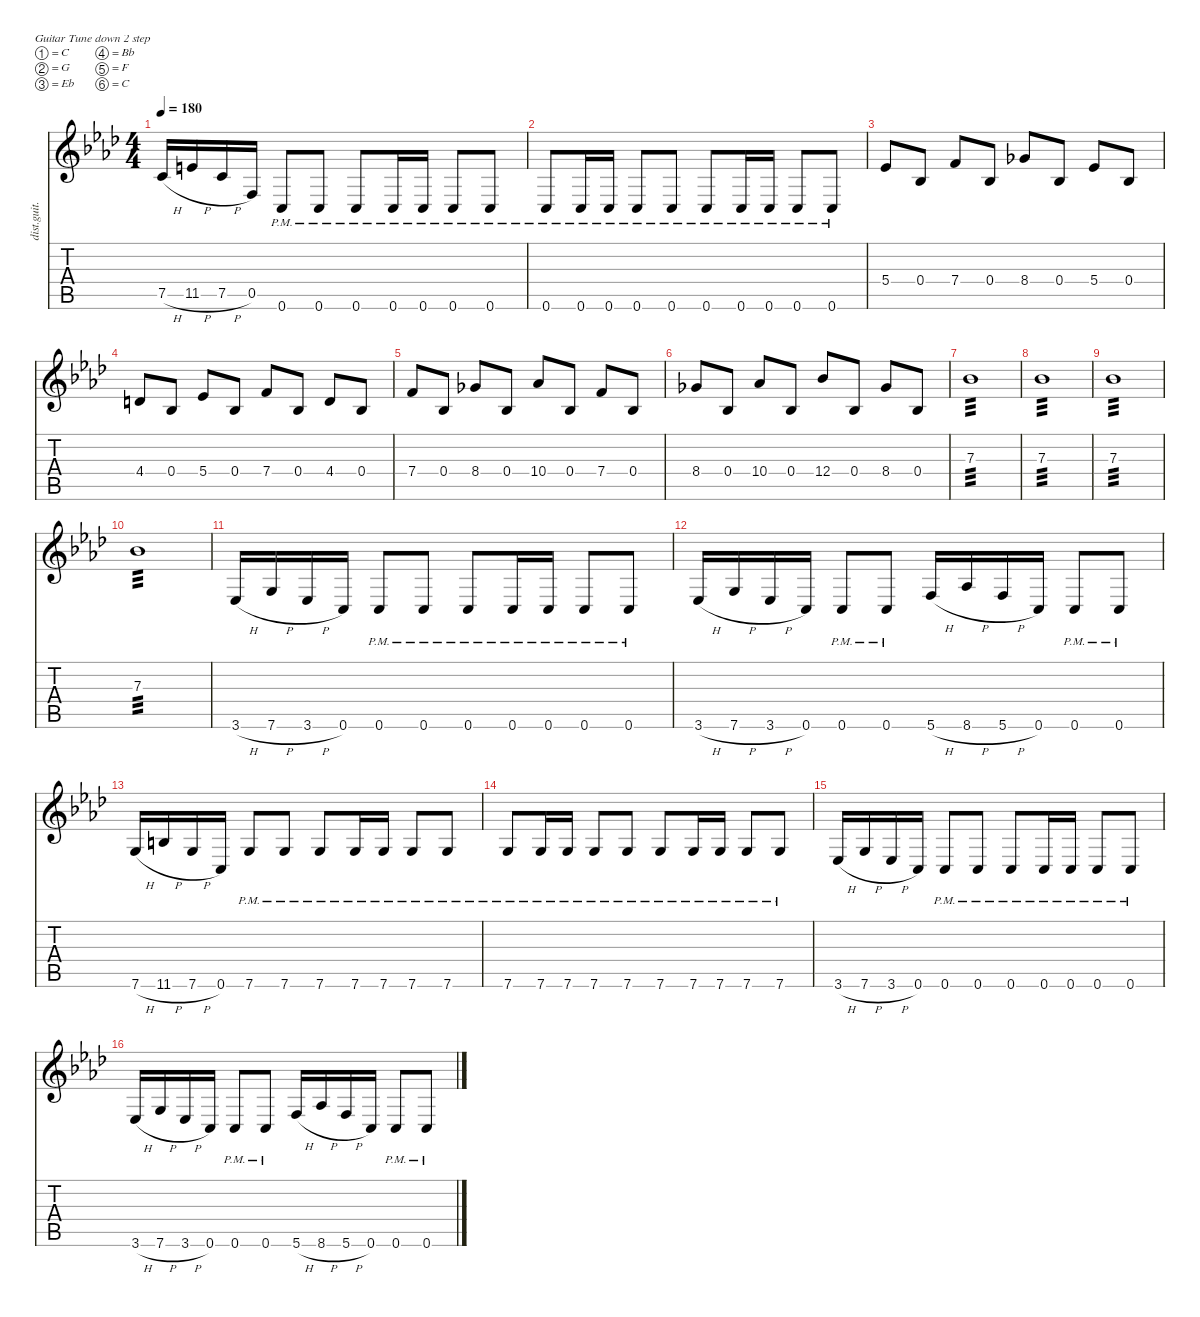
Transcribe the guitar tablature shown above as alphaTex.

\defaultSystemsLayout 4
\hideDynamics
\bracketExtendMode nobrackets
\track ("Rob" "dist.guit.") {instrument distortionguitar}
\staff {score tabs}
\tuning (C4 G3 Eb3 Bb2 F2 C2)
\ts (4 4)
\tempo 180
\clef g2
\ks fminor
7.5{h acc forcenatural}.16{dy f beam Up} 11.5{h acc forcenatural}.16{beam Up} 7.5{h acc forcenatural}.16{beam Up} 0.5{acc forcenatural}.16{beam Up} 0.6{pm acc forcenatural}.8{beam Up} 0.6{pm acc forcenatural}.8{beam Up} 0.6{pm acc forcenatural}.8{beam Up} 0.6{pm acc forcenatural}.16{beam Up} 0.6{pm acc forcenatural}.16{beam Up} 0.6{pm acc forcenatural}.8{beam Up} 0.6{pm acc forcenatural}.8{beam Up} |
0.6{pm acc forcenatural}.8{beam Up} 0.6{pm acc forcenatural}.16{beam Up} 0.6{pm acc forcenatural}.16{beam Up} 0.6{pm acc forcenatural}.8{beam Up} 0.6{pm acc forcenatural}.8{beam Up} 0.6{pm acc forcenatural}.8{beam Up} 0.6{pm acc forcenatural}.16{beam Up} 0.6{pm acc forcenatural}.16{beam Up} 0.6{pm acc forcenatural}.8{beam Up} 0.6{pm acc forcenatural}.8{beam Up} |
5.4{acc b}.8{beam Up} 0.4{acc b}.8{beam Up} 7.4{acc forcenatural}.8{beam Up} 0.4{acc b}.8{beam Up} 8.4{acc b}.8{beam Up} 0.4{acc b}.8{beam Up} 5.4{acc b}.8{beam Up} 0.4{acc b}.8{beam Up} |
4.4{acc forcenatural}.8{beam Up} 0.4{acc b}.8{beam Up} 5.4{acc b}.8{beam Up} 0.4{acc b}.8{beam Up} 7.4{acc forcenatural}.8{beam Up} 0.4{acc b}.8{beam Up} 4.4{acc forcenatural}.8{beam Up} 0.4{acc b}.8{beam Up} |
7.4{acc forcenatural}.8{beam Up} 0.4{acc b}.8{beam Up} 8.4{acc b}.8{beam Up} 0.4{acc b}.8{beam Up} 10.4{acc b}.8{beam Up} 0.4{acc b}.8{beam Up} 7.4{acc forcenatural}.8{beam Up} 0.4{acc b}.8{beam Up} |
8.4{acc b}.8{beam Up} 0.4{acc b}.8{beam Up} 10.4{acc b}.8{beam Up} 0.4{acc b}.8{beam Up} 12.4{acc b}.8{beam Up} 0.4{acc b}.8{beam Up} 8.4{acc b}.8{beam Up} 0.4{acc b}.8{beam Up} |
7.3{acc b}.1{tp 3 beam Down} |
7.3{acc b}.1{tp 3 beam Down} |
7.3{acc b}.1{tp 3 beam Down} |
7.3{acc b}.1{tp 3 beam Down} |
3.6{h acc b}.16{beam Up} 7.6{h acc forcenatural}.16{beam Up} 3.6{h acc b}.16{beam Up} 0.6{acc forcenatural}.16{beam Up} 0.6{pm acc forcenatural}.8{beam Up} 0.6{pm acc forcenatural}.8{beam Up} 0.6{pm acc forcenatural}.8{beam Up} 0.6{pm acc forcenatural}.16{beam Up} 0.6{pm acc forcenatural}.16{beam Up} 0.6{pm acc forcenatural}.8{beam Up} 0.6{pm acc forcenatural}.8{beam Up} |
3.6{h acc b}.16{beam Up} 7.6{h acc forcenatural}.16{beam Up} 3.6{h acc b}.16{beam Up} 0.6{acc forcenatural}.16{beam Up} 0.6{pm acc forcenatural}.8{beam Up} 0.6{pm acc forcenatural}.8{beam Up} 5.6{h acc forcenatural}.16{beam Up} 8.6{h acc b}.16{beam Up} 5.6{h acc forcenatural}.16{beam Up} 0.6{acc forcenatural}.16{beam Up} 0.6{pm acc forcenatural}.8{beam Up} 0.6{pm acc forcenatural}.8{beam Up} |
7.6{h acc forcenatural}.16{beam Up} 11.6{h acc forcenatural}.16{beam Up} 7.6{h acc forcenatural}.16{beam Up} 0.6{acc forcenatural}.16{beam Up} 7.6{pm acc forcenatural}.8{beam Up} 7.6{pm acc forcenatural}.8{beam Up} 7.6{pm acc forcenatural}.8{beam Up} 7.6{pm acc forcenatural}.16{beam Up} 7.6{pm acc forcenatural}.16{beam Up} 7.6{pm acc forcenatural}.8{beam Up} 7.6{pm acc forcenatural}.8{beam Up} |
7.6{pm acc forcenatural}.8{beam Up} 7.6{pm acc forcenatural}.16{beam Up} 7.6{pm acc forcenatural}.16{beam Up} 7.6{pm acc forcenatural}.8{beam Up} 7.6{pm acc forcenatural}.8{beam Up} 7.6{pm acc forcenatural}.8{beam Up} 7.6{pm acc forcenatural}.16{beam Up} 7.6{pm acc forcenatural}.16{beam Up} 7.6{pm acc forcenatural}.8{beam Up} 7.6{pm acc forcenatural}.8{beam Up} |
3.6{h acc b}.16{beam Up} 7.6{h acc forcenatural}.16{beam Up} 3.6{h acc b}.16{beam Up} 0.6{acc forcenatural}.16{beam Up} 0.6{pm acc forcenatural}.8{beam Up} 0.6{pm acc forcenatural}.8{beam Up} 0.6{pm acc forcenatural}.8{beam Up} 0.6{pm acc forcenatural}.16{beam Up} 0.6{pm acc forcenatural}.16{beam Up} 0.6{pm acc forcenatural}.8{beam Up} 0.6{pm acc forcenatural}.8{beam Up} |
3.6{h acc b}.16{beam Up} 7.6{h acc forcenatural}.16{beam Up} 3.6{h acc b}.16{beam Up} 0.6{acc forcenatural}.16{beam Up} 0.6{pm acc forcenatural}.8{beam Up} 0.6{pm acc forcenatural}.8{beam Up} 5.6{h acc forcenatural}.16{beam Up} 8.6{h acc b}.16{beam Up} 5.6{h acc forcenatural}.16{beam Up} 0.6{acc forcenatural}.16{beam Up} 0.6{pm acc forcenatural}.8{beam Up} 0.6{pm acc forcenatural}.8{beam Up}
